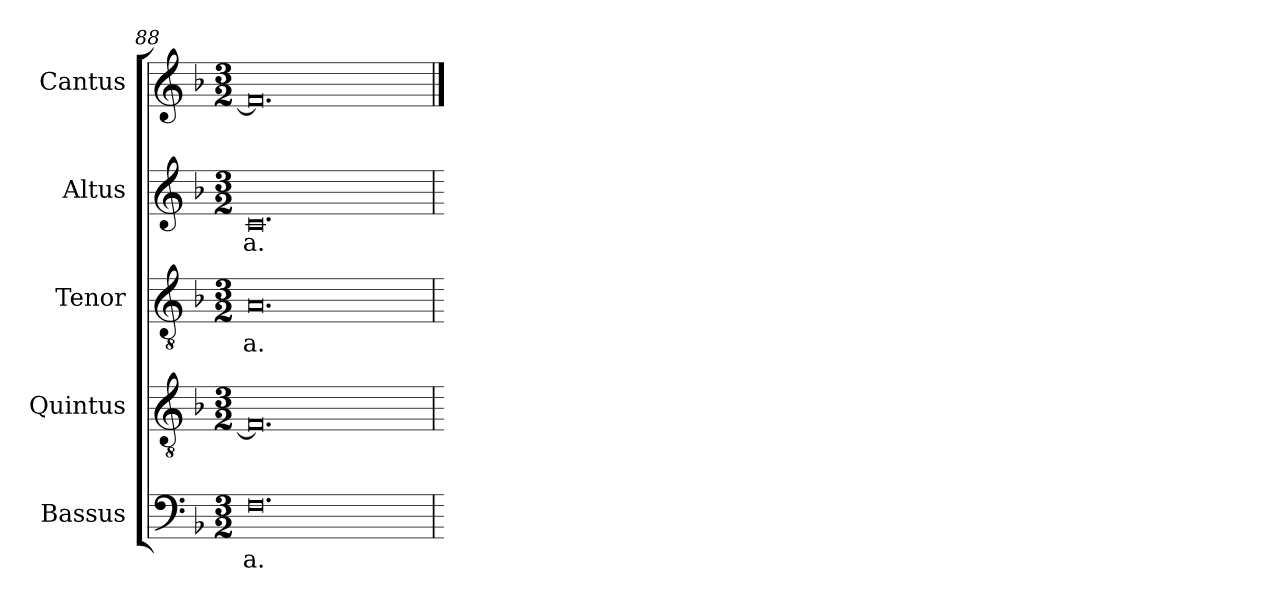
**kern	**text	**kern	**kern	**text	**kern	**text	**kern
*part5	*part5	*part4	*part3	*part3	*part2	*part2	*part1
*staff5	*staff5	*staff4	*staff3	*staff3	*staff2	*staff2	*staff1
*I"Bassus	*	*I"Quintus	*I"Tenor	*	*I"Altus	*	*I"Cantus
*clefF4	*	*clefGv2	*clefGv2	*	*clefG2	*	*clefG2
*k[b-]	*	*k[b-]	*k[b-]	*	*k[b-]	*	*k[b-]
*F:	*	*F:	*F:	*	*F:	*	*F:
*M3/2	*	*M3/2	*M3/2	*	*M3/2	*	*M3/2
=88	=88	=88	=88	=88	=88	=88	=88
!	!LO:LY:b:cj	!	!	!LO:LY:b:cj	!	!LO:LY:b:cj	!
0.F	-a.	0.F]	0.A	a.	0.c	-a.	0.f]
=	==	=	=	==	=	==	==
*-	*-	*-	*-	*-	*-	*-	*-
